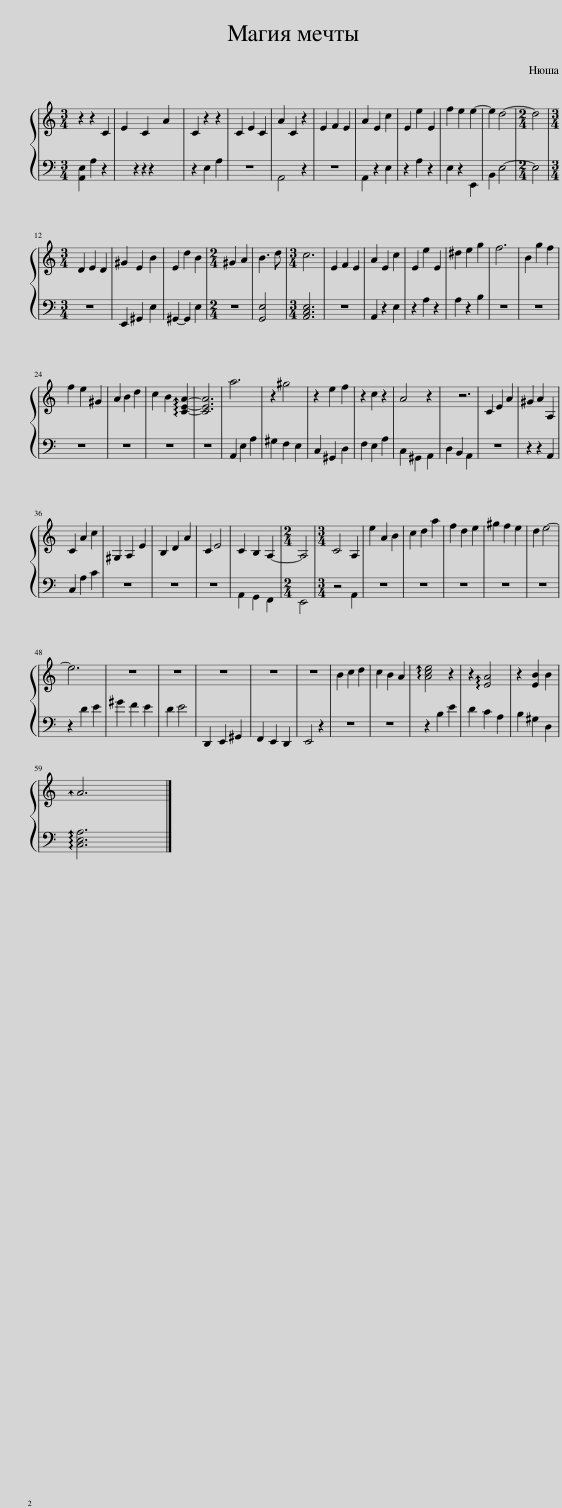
X:1
%%score { 1 | 2 }
L:1/8
M:3/4
I:linebreak $
K:C
V:1 treble
V:2 bass
V:1
 z2 z2 C2 | E2 C2 A2 | C2 z2 z2 | C2 E2 C2 | A2 C2 z2 | %5
 E2 F2 E2 | A2 E2 c2 | E2 e2 E2 | f2 e2 e2- | e2 d4- | %10
[M:2/4] d4 |$[M:3/4] D2 E2 D2 | ^G2 E2 B2 | E2 d2 B2 |[M:2/4] ^G2 A2 | %15
 B3 d |[M:3/4] c6 | E2 F2 E2 | A2 E2 c2 | E2 e2 E2 | %20
 ^d2 e2 g2 | f6 | B2 g2 f2 |$ f2 e2 ^G2 | A2 B2 d2 | %25
 c2 B2 !arpeggio![CEA]2- | [CEA]6 | a6 | z2 ^g4 | z2 e2 f2 | %30
 z2 c2 z2 | A4 z2 | z6 | C2 E2 A2 | ^G2 A2 A,2 |$ %35
 C2 A2 c2 | ^G,2 A,2 E2 | B,2 D2 A2 | C2 E4 | C2 B,2 A,2- | %40
[M:2/4] A,4 |[M:3/4] C4 A,2 | e2 A2 B2 | c2 d2 a2 | f2 d2 e2 | %45
 ^g2 f2 e2 | d2 e4- |$ e6 | z6 | z6 | %50
 z6 | z6 | z6 | B2 c2 d2 | c2 B2 A2 | %55
 !arpeggio![Ace]4 z2 | z2 !arpeggio![EA]4 | z2 [EB]2 B2 |$ !arpeggio!A6 |] %59
V:2
 [A,,E,]2 A,2 z2 | z2 z2 z2 | z2 E,2 A,2 | z6 | A,,4 z2 | %5
 z6 | A,,2 z2 E,2 | z2 A,2 z2 | E,2 z2 E,,2 | B,,2 E,4- | %10
[M:2/4] E,4 |$[M:3/4] z6 | E,,2 ^G,,2 E,2 | ^G,,2- G,,2 E,2 |[M:2/4] z4 | %15
 [G,,E,]4 |[M:3/4] [A,,C,E,]6 | z6 | A,,2 z2 E,2 | z2 A,2 z2 | %20
 A,2 z2 B,2 | z6 | z6 |$ z6 | z6 | %25
 z6 | z6 | A,,2 E,2 A,2 | ^G,2 F,2 E,2 | C,2 ^G,,2 D,2 | %30
 F,2 E,2 A,2 | C,2 ^G,,2 A,,2 | D,2 B,,2 A,,2 | z6 | z2 z2 A,,2 |$ %35
 C,2 A,2 C2 | z6 | z6 | z6 | A,,2 G,,2 F,,2 | %40
[M:2/4] E,,4 |[M:3/4] z4 A,,2 | z6 | z6 | z6 | %45
 z6 | z6 |$ z2 D2 E2 | ^G2 F2 E2 | D2 E4 | %50
 D,,2 E,,2 ^G,,2 | F,,2 E,,2 D,,2 | E,,4 z2 | z6 | z6 | %55
 z2 B,2 E2 | D2 C2 A,2 | B,2 ^G,2 D,2 |$ !arpeggio![C,E,A,]6 |] %59
